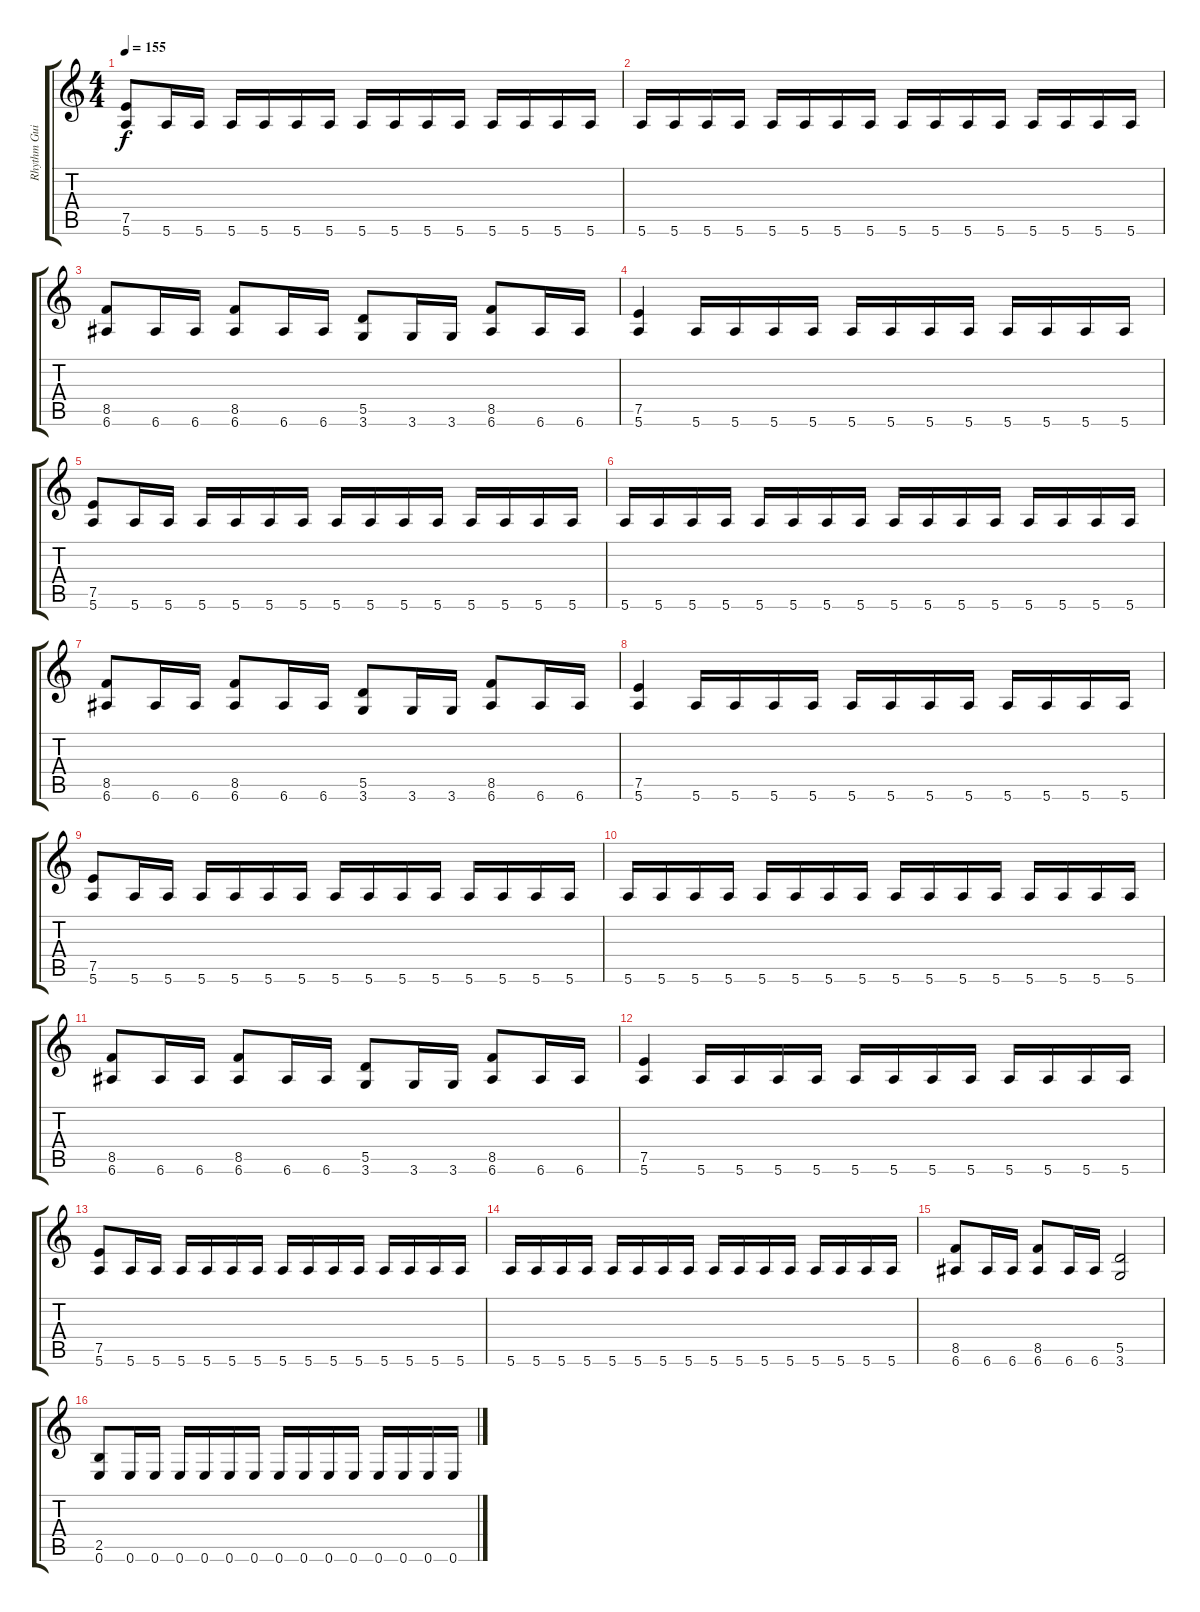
\track ("Rhythm Guitar" "Rhythm Gui") {instrument distortionguitar}
\staff {score tabs}
\tuning (E4 B3 G3 D3 A2 E2) {hide}
\ts (4 4)
\tempo 155
\clef g2
\ks c
(7.5 5.6).8{dy f} 5.6.16 5.6.16 5.6.16 5.6.16 5.6.16 5.6.16 5.6.16 5.6.16 5.6.16 5.6.16 5.6.16 5.6.16 5.6.16 5.6.16 |
5.6.16 5.6.16 5.6.16 5.6.16 5.6.16 5.6.16 5.6.16 5.6.16 5.6.16 5.6.16 5.6.16 5.6.16 5.6.16 5.6.16 5.6.16 5.6.16 |
(8.5 6.6).8 6.6.16 6.6.16 (8.5 6.6).8 6.6.16 6.6.16 (5.5 3.6).8 3.6.16 3.6.16 (8.5 6.6).8 6.6.16 6.6.16 |
(7.5 5.6).4 5.6.16 5.6.16 5.6.16 5.6.16 5.6.16 5.6.16 5.6.16 5.6.16 5.6.16 5.6.16 5.6.16 5.6.16 |
(7.5 5.6).8 5.6.16 5.6.16 5.6.16 5.6.16 5.6.16 5.6.16 5.6.16 5.6.16 5.6.16 5.6.16 5.6.16 5.6.16 5.6.16 5.6.16 |
5.6.16 5.6.16 5.6.16 5.6.16 5.6.16 5.6.16 5.6.16 5.6.16 5.6.16 5.6.16 5.6.16 5.6.16 5.6.16 5.6.16 5.6.16 5.6.16 |
(8.5 6.6).8 6.6.16 6.6.16 (8.5 6.6).8 6.6.16 6.6.16 (5.5 3.6).8 3.6.16 3.6.16 (8.5 6.6).8 6.6.16 6.6.16 |
(7.5 5.6).4 5.6.16 5.6.16 5.6.16 5.6.16 5.6.16 5.6.16 5.6.16 5.6.16 5.6.16 5.6.16 5.6.16 5.6.16 |
(7.5 5.6).8 5.6.16 5.6.16 5.6.16 5.6.16 5.6.16 5.6.16 5.6.16 5.6.16 5.6.16 5.6.16 5.6.16 5.6.16 5.6.16 5.6.16 |
5.6.16 5.6.16 5.6.16 5.6.16 5.6.16 5.6.16 5.6.16 5.6.16 5.6.16 5.6.16 5.6.16 5.6.16 5.6.16 5.6.16 5.6.16 5.6.16 |
(8.5 6.6).8 6.6.16 6.6.16 (8.5 6.6).8 6.6.16 6.6.16 (5.5 3.6).8 3.6.16 3.6.16 (8.5 6.6).8 6.6.16 6.6.16 |
(7.5 5.6).4 5.6.16 5.6.16 5.6.16 5.6.16 5.6.16 5.6.16 5.6.16 5.6.16 5.6.16 5.6.16 5.6.16 5.6.16 |
(7.5 5.6).8 5.6.16 5.6.16 5.6.16 5.6.16 5.6.16 5.6.16 5.6.16 5.6.16 5.6.16 5.6.16 5.6.16 5.6.16 5.6.16 5.6.16 |
5.6.16 5.6.16 5.6.16 5.6.16 5.6.16 5.6.16 5.6.16 5.6.16 5.6.16 5.6.16 5.6.16 5.6.16 5.6.16 5.6.16 5.6.16 5.6.16 |
(8.5 6.6).8 6.6.16 6.6.16 (8.5 6.6).8 6.6.16 6.6.16 (5.5 3.6).2 |
(2.5 0.6).8 0.6.16 0.6.16 0.6.16 0.6.16 0.6.16 0.6.16 0.6.16 0.6.16 0.6.16 0.6.16 0.6.16 0.6.16 0.6.16 0.6.16
